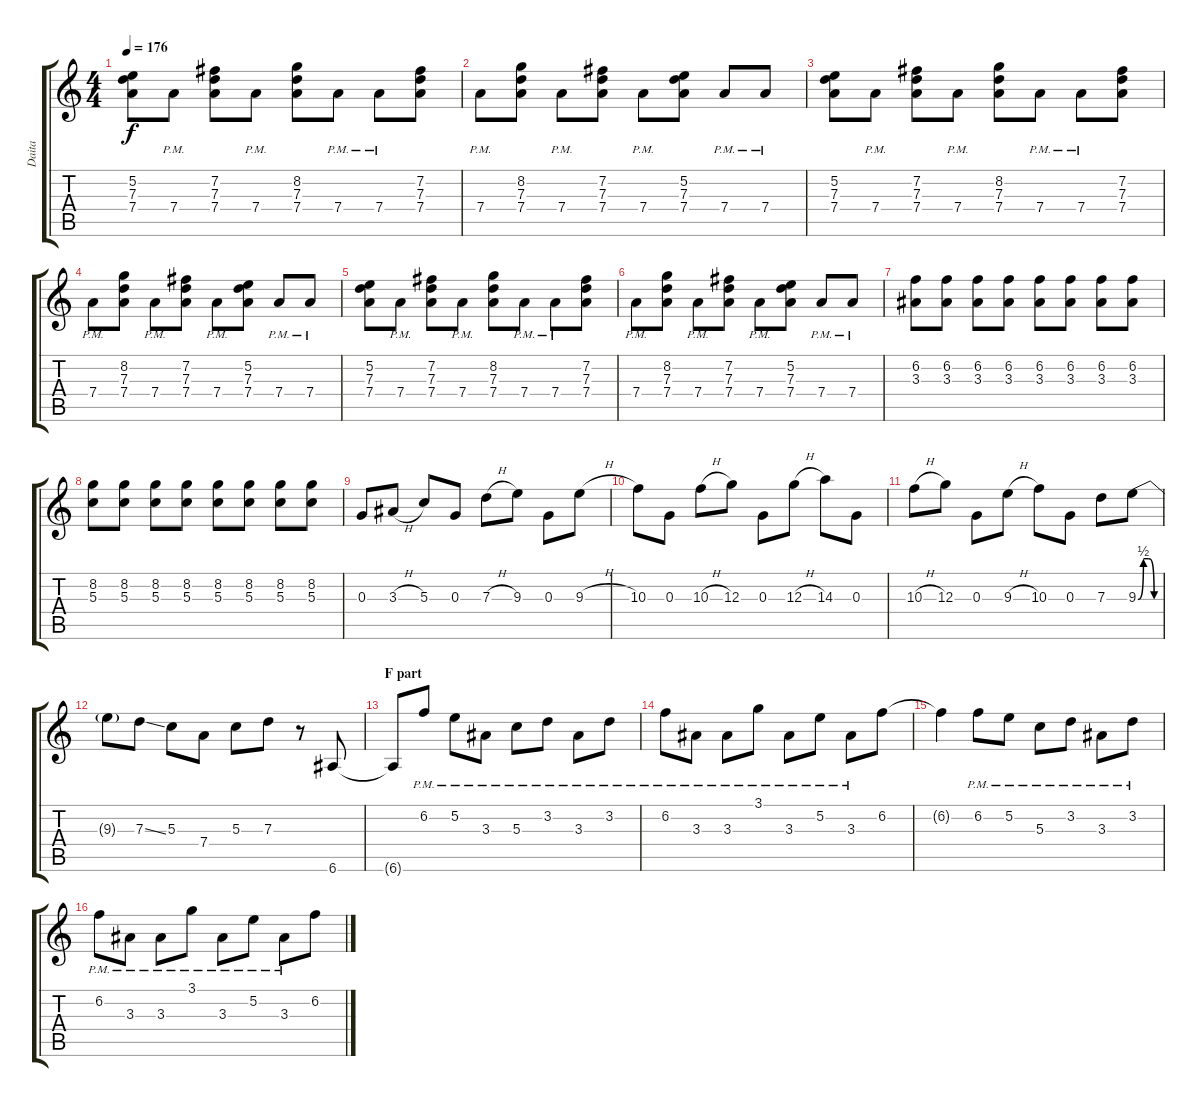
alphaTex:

\track ("Daita" "Daita") {instrument distortionguitar}
\staff {score tabs}
\tuning (E4 B3 G3 D3 A2 E2) {hide}
\ts (4 4)
\tempo 176
\clef g2
\ks c
(5.2 7.3 7.4).8{dy f} 7.4{pm}.8 (7.2 7.3 7.4).8 7.4{pm}.8 (8.2 7.3 7.4).8 7.4{pm}.8 7.4{pm}.8 (7.2 7.3 7.4).8 |
7.4{pm}.8 (8.2 7.3 7.4).8 7.4{pm}.8 (7.2 7.3 7.4).8 7.4{pm}.8 (5.2 7.3 7.4).8 7.4{pm}.8 7.4{pm}.8 |
(5.2 7.3 7.4).8 7.4{pm}.8 (7.2 7.3 7.4).8 7.4{pm}.8 (8.2 7.3 7.4).8 7.4{pm}.8 7.4{pm}.8 (7.2 7.3 7.4).8 |
7.4{pm}.8 (8.2 7.3 7.4).8 7.4{pm}.8 (7.2 7.3 7.4).8 7.4{pm}.8 (5.2 7.3 7.4).8 7.4{pm}.8 7.4{pm}.8 |
(5.2 7.3 7.4).8 7.4{pm}.8 (7.2 7.3 7.4).8 7.4{pm}.8 (8.2 7.3 7.4).8 7.4{pm}.8 7.4{pm}.8 (7.2 7.3 7.4).8 |
7.4{pm}.8 (8.2 7.3 7.4).8 7.4{pm}.8 (7.2 7.3 7.4).8 7.4{pm}.8 (5.2 7.3 7.4).8 7.4{pm}.8 7.4{pm}.8 |
(6.2 3.3).8 (6.2 3.3).8 (6.2 3.3).8 (6.2 3.3).8 (6.2 3.3).8 (6.2 3.3).8 (6.2 3.3).8 (6.2 3.3).8 |
(8.2 5.3).8 (8.2 5.3).8 (8.2 5.3).8 (8.2 5.3).8 (8.2 5.3).8 (8.2 5.3).8 (8.2 5.3).8 (8.2 5.3).8 |
0.3.8 3.3{h}.8 5.3.8 0.3.8 7.3{h}.8 9.3.8 0.3.8 9.3{h}.8 |
10.3.8 0.3.8 10.3{h}.8 12.3.8 0.3.8 12.3{h}.8 14.3.8 0.3.8 |
10.3{h}.8 12.3.8 0.3.8 9.3{h}.8 10.3.8 0.3.8 7.3.8 9.3{be (custom 0 0 15 2 30 2 45 0 60 0)}.8 |
9.3{t}.8 7.3{ss}.8 5.3.8 7.4.8 5.3.8 7.3.8 r.8 6.6.8 |
\section ("" "F part")
6.6{t}.8 6.2{pm}.8 5.2{pm}.8 3.3{pm}.8 5.3{pm}.8 3.2{pm}.8 3.3{pm}.8 3.2{pm}.8 |
6.2{pm}.8 3.3{pm}.8 3.3{pm}.8 3.1{pm}.8 3.3{pm}.8 5.2{pm}.8 3.3{pm}.8 6.2.8 |
6.2{t}.4 6.2{pm}.8 5.2{pm}.8 5.3{pm}.8 3.2{pm}.8 3.3{pm}.8 3.2{pm}.8 |
6.2{pm}.8 3.3{pm}.8 3.3{pm}.8 3.1{pm}.8 3.3{pm}.8 5.2{pm}.8 3.3{pm}.8 6.2.8
